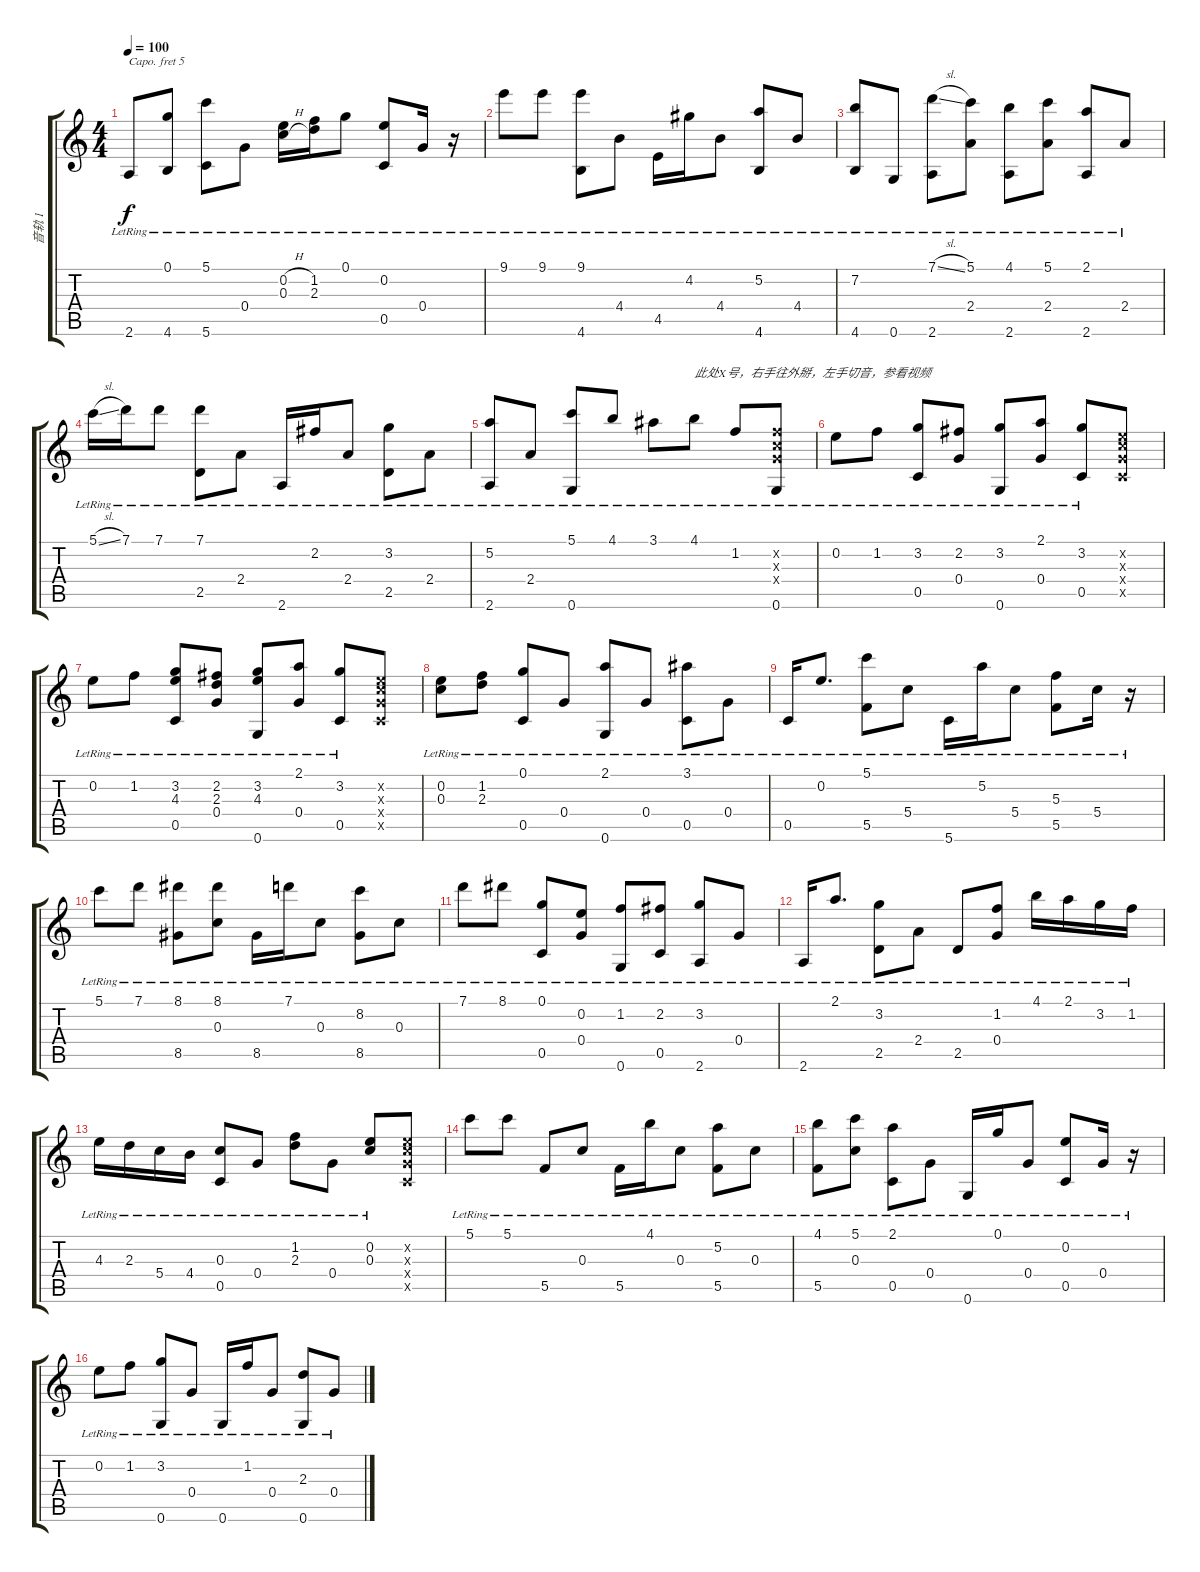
\track ("音轨 1" "音轨 1") {instrument acousticguitarsteel}
\staff {score tabs}
\capo 5
\tuning (D4 B3 G3 D3 G2 D2) {hide}
\ts (4 4)
\tempo 100
\clef g2
\ks c
2.6{lr}.8{dy f} (0.1{lr} 4.6{lr}).8 (5.1{lr} 5.6{lr}).8 0.4{lr}.8 (0.2{h lr} 0.3{h lr}).16 (1.2{lr} 2.3{lr}).16 0.1{lr}.8 (0.2{lr} 0.5{lr}).8 0.4{lr}.16 r.16 |
9.1{lr}.8 9.1{lr}.8 (9.1{lr} 4.6{lr}).8 4.4{lr}.8 4.5{lr}.16 4.2{lr}.16 4.4{lr}.8 (5.2{lr} 4.6{lr}).8 4.4{lr}.8 |
(7.2{lr} 4.6{lr}).8 0.6{lr}.8 (7.1{sl lr} 2.6{lr}).8 (5.1{lr} 2.4{lr}).8 (4.1{lr} 2.6{lr}).8 (5.1{lr} 2.4{lr}).8 (2.1{lr} 2.6{lr}).8 2.4{lr}.8 |
5.1{sl lr}.16 7.1{lr}.16 7.1{lr}.8 (7.1{lr} 2.5{lr}).8 2.4{lr}.8 2.6{lr}.16 2.2{lr}.16 2.4{lr}.8 (3.2{lr} 2.5{lr}).8 2.4{lr}.8 |
(5.2{lr} 2.6{lr}).8 2.4{lr}.8 (5.1{lr} 0.6{lr}).8 4.1{lr}.8 3.1{lr}.8 4.1{lr}.8{txt "此处X号，右手往外掰，左手切音，参看视频"} 1.2{lr}.8 (1.2{x} 0.3{x} 0.4{x} 0.6{lr}).8 |
0.2{lr}.8 1.2{lr}.8 (3.2{lr} 0.5{lr}).8 (2.2{lr} 0.4{lr}).8 (3.2{lr} 0.6{lr}).8 (2.1{lr} 0.4{lr}).8 (3.2{lr} 0.5{lr}).8 (0.2{x} 0.3{x} 0.4{x} 0.5{x}).8 |
0.2{lr}.8 1.2{lr}.8 (3.2{lr} 4.3{lr} 0.5{lr}).8 (2.2{lr} 2.3{lr} 0.4{lr}).8 (3.2{lr} 4.3{lr} 0.6{lr}).8 (2.1{lr} 0.4{lr}).8 (3.2{lr} 0.5{lr}).8 (0.2{x} 0.3{x} 0.4{x} 0.5{x}).8 |
(0.2{lr} 0.3{lr}).8 (1.2{lr} 2.3{lr}).8 (0.1{lr} 0.5{lr}).8 0.4{lr}.8 (2.1{lr} 0.6{lr}).8 0.4{lr}.8 (3.1{lr} 0.5{lr}).8 0.4{lr}.8 |
0.5{lr}.16 0.2{lr}.8{d} (5.1{lr} 5.5{lr}).8 5.4{lr}.8 5.6{lr}.16 5.2{lr}.16 5.4{lr}.8 (5.3{lr} 5.5{lr}).8 5.4{lr}.16 r.16 |
5.1{lr}.8 7.1{lr}.8 (8.1{lr} 8.5{lr}).8 (8.1{lr} 0.3{lr}).8 8.5{lr}.16 7.1{lr}.16 0.3{lr}.8 (8.2 8.5{lr}).8 0.3{lr}.8 |
7.1{lr}.8 8.1{lr}.8 (0.1{lr} 0.5{lr}).8 (0.2{lr} 0.4{lr}).8 (1.2{lr} 0.6{lr}).8 (2.2{lr} 0.5{lr}).8 (3.2{lr} 2.6{lr}).8 0.4{lr}.8 |
2.6{lr}.16 2.1{lr}.8{d} (3.2{lr} 2.5{lr}).8 2.4{lr}.8 2.5{lr}.8 (1.2{lr} 0.4{lr}).8 4.1{lr}.16 2.1{lr}.16 3.2{lr}.16 1.2{lr}.16 |
4.3{lr}.16 2.3{lr}.16 5.4{lr}.16 4.4{lr}.16 (0.3{lr} 0.5{lr}).8 0.4{lr}.8 (1.2{lr} 2.3{lr}).8 0.4{lr}.8 (0.2{lr} 0.3{lr}).8 (0.2{x} 0.3{x} 0.4{x} 0.5{x}).8 |
5.1{lr}.8 5.1{lr}.8 5.5{lr}.8 0.3{lr}.8 5.5{lr}.16 4.1{lr}.16 0.3{lr}.8 (5.2{lr} 5.5{lr}).8 0.3{lr}.8 |
(4.1{lr} 5.5{lr}).8 (5.1{lr} 0.3{lr}).8 (2.1{lr} 0.5{lr}).8 0.4{lr}.8 0.6{lr}.16 0.1{lr}.16 0.4{lr}.8 (0.2{lr} 0.5{lr}).8 0.4{lr}.16 r.16 |
0.2{lr}.8 1.2{lr}.8 (3.2{lr} 0.6{lr}).8 0.4{lr}.8 0.6{lr}.16 1.2{lr}.16 0.4{lr}.8 (2.3{lr} 0.6{lr}).8 0.4{lr}.8
